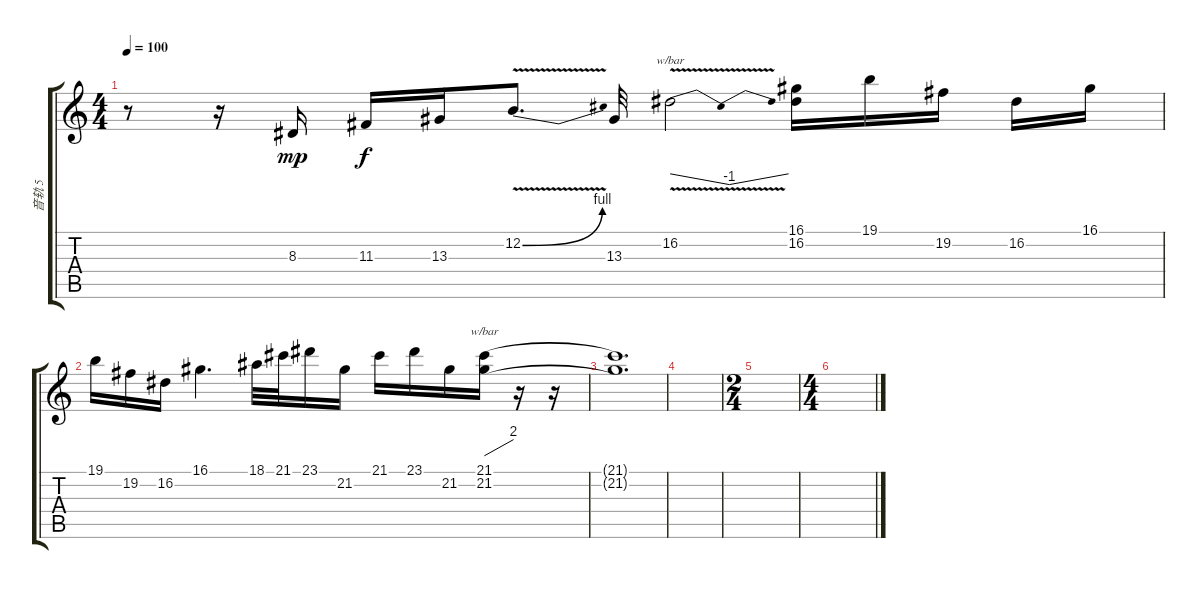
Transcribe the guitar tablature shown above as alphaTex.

\track ("音轨 5" "音轨 5") {instrument bagpipe}
\staff {score tabs}
\tuning (E4 B3 G3 D3 A2 E2) {hide}
\ts (4 4)
\tempo 100
\clef g2
\ks c
r.8{dy f} r.16 8.3.16{dy mp} 11.3.16{dy f} 13.3.16 12.2{be (bend 0 0 60 4) v}.8{d} 13.3.32 16.2{v}.2{tbe (dip default 0 0 30 -4 60 0)} (16.1 16.2).16 19.1.16 19.2.16 16.2.16 16.1.16 |
19.1.16 19.2.16 16.2.16 16.1.4{d} 18.1.32 21.1.32 23.1.16 21.2.16 21.1.16 23.1.16 21.2.16{txt ""} (21.1 21.2).16{tbe (dive default 0 0 60 8)} r.16 r.16 |
(21.1{t} 21.2{t}).1{d} |
|
\ts (2 4)
|
\ts (4 4)
